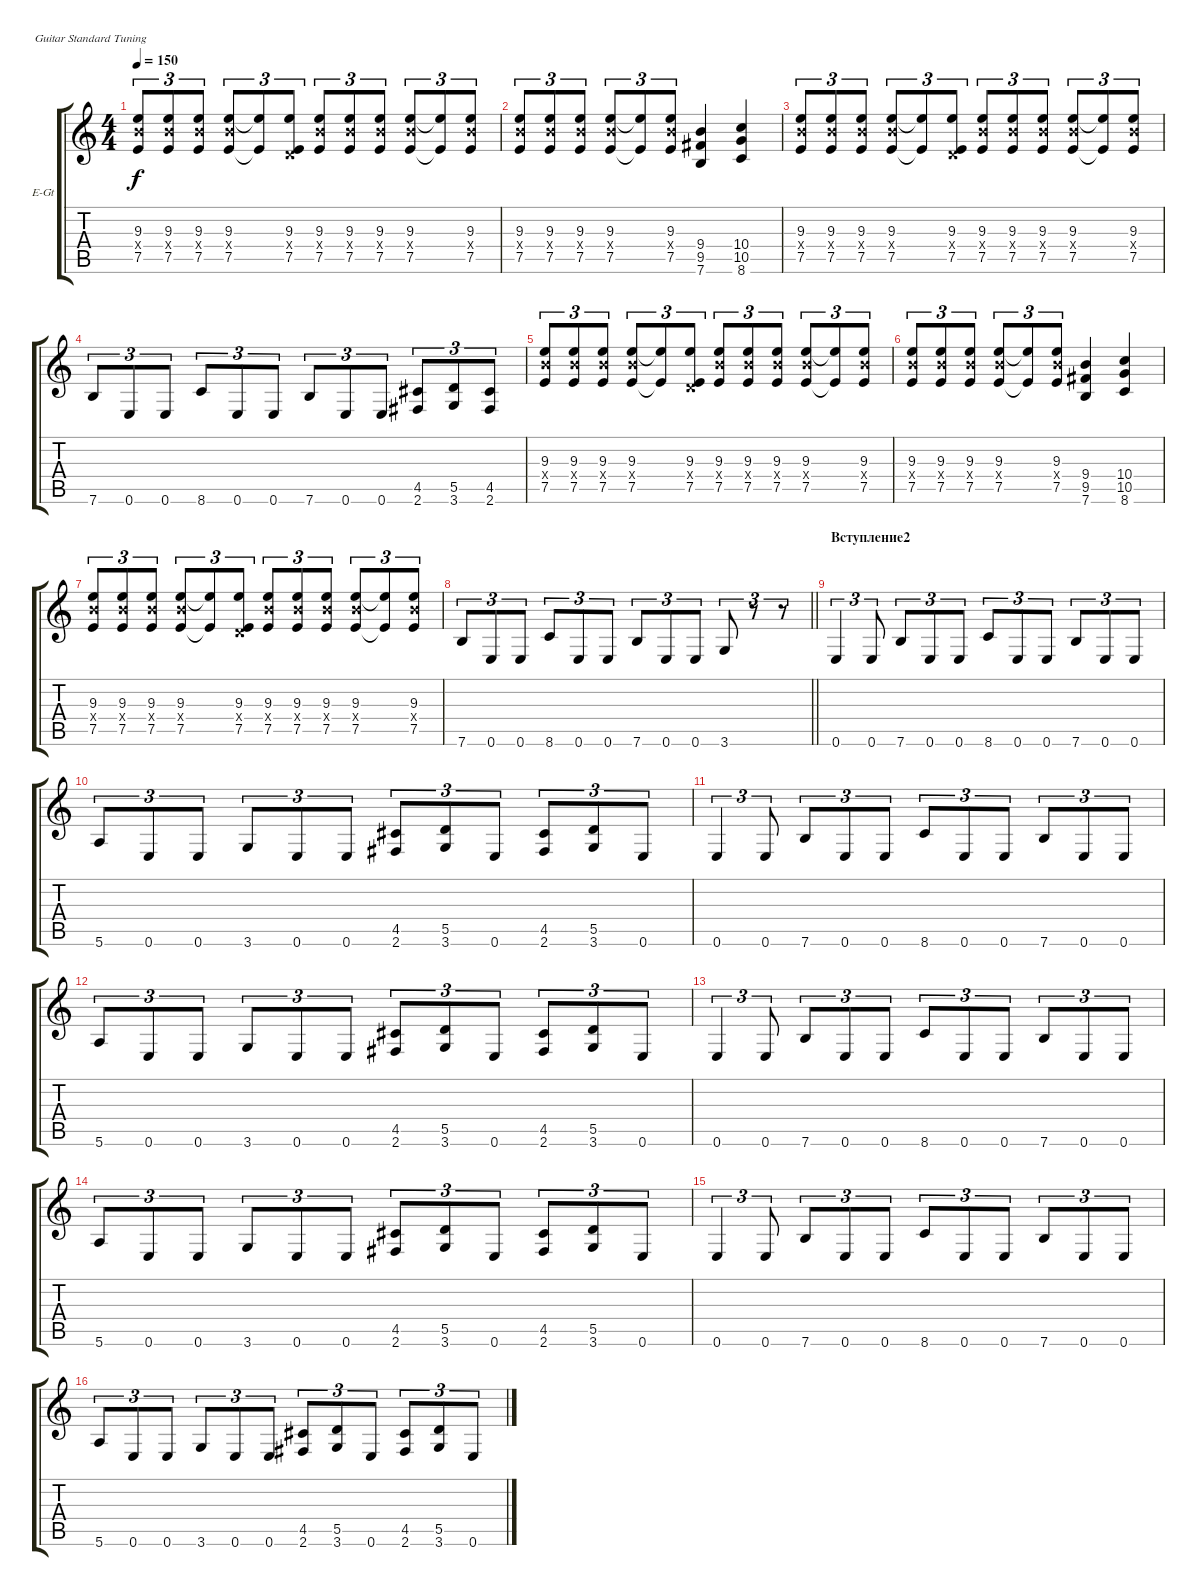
\defaultSystemsLayout 4
\bracketExtendMode groupsimilarinstruments
\firstSystemTrackNameOrientation horizontal
\otherSystemsTrackNameOrientation horizontal
\track ("Deryck Whibley " "E-Gt") {instrument distortionguitar}
\staff {score tabs}
\tuning (E4 B3 G3 D3 A2 E2)
\ts (4 4)
\tempo 150
\clef g2
\scale
0.333333
\ks c
(9.3 9.4{x} 7.5).8{tu (3 2) dy f} (9.3 9.4{x} 7.5).8{tu (3 2)} (9.3 9.4{x} 7.5).8{tu (3 2)} (9.3 9.4{x} 7.5).8{tu (3 2)} (9.3{t} 7.5{t}).8{tu (3 2)} (9.3 0.4{x} 7.5).8{tu (3 2)} (9.3 9.4{x} 7.5).8{tu (3 2)} (9.3 9.4{x} 7.5).8{tu (3 2)} (9.3 9.4{x} 7.5).8{tu (3 2)} (9.3 9.4{x} 7.5).8{tu (3 2)} (9.3{t} 7.5{t}).8{tu (3 2)} (9.3 9.4{x} 7.5).8{tu (3 2)} |
\scale
0.333333 (9.3 9.4{x} 7.5).8{tu (3 2)} (9.3 9.4{x} 7.5).8{tu (3 2)} (9.3 9.4{x} 7.5).8{tu (3 2)} (9.3 9.4{x} 7.5).8{tu (3 2)} (9.3{t} 7.5{t}).8{tu (3 2)} (9.3 9.4{x} 7.5).8{tu (3 2)} (9.4 9.5 7.6).4 (10.4 10.5 8.6).4 |
\scale
0.333333 (9.3 9.4{x} 7.5).8{tu (3 2)} (9.3 9.4{x} 7.5).8{tu (3 2)} (9.3 9.4{x} 7.5).8{tu (3 2)} (9.3 9.4{x} 7.5).8{tu (3 2)} (9.3{t} 7.5{t}).8{tu (3 2)} (9.3 0.4{x} 7.5).8{tu (3 2)} (9.3 9.4{x} 7.5).8{tu (3 2)} (9.3 9.4{x} 7.5).8{tu (3 2)} (9.3 9.4{x} 7.5).8{tu (3 2)} (9.3 9.4{x} 7.5).8{tu (3 2)} (9.3{t} 7.5{t}).8{tu (3 2)} (9.3 9.4{x} 7.5).8{tu (3 2)} |
\scale
0.333333 7.6.8{tu (3 2)} 0.6.8{tu (3 2)} 0.6.8{tu (3 2)} 8.6.8{tu (3 2)} 0.6.8{tu (3 2)} 0.6.8{tu (3 2)} 7.6.8{tu (3 2)} 0.6.8{tu (3 2)} 0.6.8{tu (3 2)} (4.5 2.6).8{tu (3 2)} (5.5 3.6).8{tu (3 2)} (4.5 2.6).8{tu (3 2)} |
\scale
0.333333 (9.3 9.4{x} 7.5).8{tu (3 2)} (9.3 9.4{x} 7.5).8{tu (3 2)} (9.3 9.4{x} 7.5).8{tu (3 2)} (9.3 9.4{x} 7.5).8{tu (3 2)} (9.3{t} 7.5{t}).8{tu (3 2)} (9.3 0.4{x} 7.5).8{tu (3 2)} (9.3 9.4{x} 7.5).8{tu (3 2)} (9.3 9.4{x} 7.5).8{tu (3 2)} (9.3 9.4{x} 7.5).8{tu (3 2)} (9.3 9.4{x} 7.5).8{tu (3 2)} (9.3{t} 7.5{t}).8{tu (3 2)} (9.3 9.4{x} 7.5).8{tu (3 2)} |
\scale
0.333333 (9.3 9.4{x} 7.5).8{tu (3 2)} (9.3 9.4{x} 7.5).8{tu (3 2)} (9.3 9.4{x} 7.5).8{tu (3 2)} (9.3 9.4{x} 7.5).8{tu (3 2)} (9.3{t} 7.5{t}).8{tu (3 2)} (9.3 9.4{x} 7.5).8{tu (3 2)} (9.4 9.5 7.6).4 (10.4 10.5 8.6).4 |
\scale
0.333333 (9.3 9.4{x} 7.5).8{tu (3 2)} (9.3 9.4{x} 7.5).8{tu (3 2)} (9.3 9.4{x} 7.5).8{tu (3 2)} (9.3 9.4{x} 7.5).8{tu (3 2)} (9.3{t} 7.5{t}).8{tu (3 2)} (9.3 0.4{x} 7.5).8{tu (3 2)} (9.3 9.4{x} 7.5).8{tu (3 2)} (9.3 9.4{x} 7.5).8{tu (3 2)} (9.3 9.4{x} 7.5).8{tu (3 2)} (9.3 9.4{x} 7.5).8{tu (3 2)} (9.3{t} 7.5{t}).8{tu (3 2)} (9.3 9.4{x} 7.5).8{tu (3 2)} |
\scale
0.333333
\barLineRight lightlight
7.6.8{tu (3 2)} 0.6.8{tu (3 2)} 0.6.8{tu (3 2)} 8.6.8{tu (3 2)} 0.6.8{tu (3 2)} 0.6.8{tu (3 2)} 7.6.8{tu (3 2)} 0.6.8{tu (3 2)} 0.6.8{tu (3 2)} 3.6.8{tu (3 2)} r.8{tu (3 2)} r.8{tu (3 2)} |
\section ("" "Вступление2")
\scale
0.333333 0.6.4{tu (3 2)} 0.6.8{tu (3 2)} 7.6.8{tu (3 2)} 0.6.8{tu (3 2)} 0.6.8{tu (3 2)} 8.6.8{tu (3 2)} 0.6.8{tu (3 2)} 0.6.8{tu (3 2)} 7.6.8{tu (3 2)} 0.6.8{tu (3 2)} 0.6.8{tu (3 2)} |
\scale
0.333333 5.6.8{tu (3 2)} 0.6.8{tu (3 2)} 0.6.8{tu (3 2)} 3.6.8{tu (3 2)} 0.6.8{tu (3 2)} 0.6.8{tu (3 2)} (4.5 2.6).8{tu (3 2)} (5.5 3.6).8{tu (3 2)} 0.6.8{tu (3 2)} (4.5 2.6).8{tu (3 2)} (5.5 3.6).8{tu (3 2)} 0.6.8{tu (3 2)} |
\scale
0.333333 0.6.4{tu (3 2)} 0.6.8{tu (3 2)} 7.6.8{tu (3 2)} 0.6.8{tu (3 2)} 0.6.8{tu (3 2)} 8.6.8{tu (3 2)} 0.6.8{tu (3 2)} 0.6.8{tu (3 2)} 7.6.8{tu (3 2)} 0.6.8{tu (3 2)} 0.6.8{tu (3 2)} |
\scale
0.333333 5.6.8{tu (3 2)} 0.6.8{tu (3 2)} 0.6.8{tu (3 2)} 3.6.8{tu (3 2)} 0.6.8{tu (3 2)} 0.6.8{tu (3 2)} (4.5 2.6).8{tu (3 2)} (5.5 3.6).8{tu (3 2)} 0.6.8{tu (3 2)} (4.5 2.6).8{tu (3 2)} (5.5 3.6).8{tu (3 2)} 0.6.8{tu (3 2)} |
\scale
0.333333 0.6.4{tu (3 2)} 0.6.8{tu (3 2)} 7.6.8{tu (3 2)} 0.6.8{tu (3 2)} 0.6.8{tu (3 2)} 8.6.8{tu (3 2)} 0.6.8{tu (3 2)} 0.6.8{tu (3 2)} 7.6.8{tu (3 2)} 0.6.8{tu (3 2)} 0.6.8{tu (3 2)} |
\scale
0.333333 5.6.8{tu (3 2)} 0.6.8{tu (3 2)} 0.6.8{tu (3 2)} 3.6.8{tu (3 2)} 0.6.8{tu (3 2)} 0.6.8{tu (3 2)} (4.5 2.6).8{tu (3 2)} (5.5 3.6).8{tu (3 2)} 0.6.8{tu (3 2)} (4.5 2.6).8{tu (3 2)} (5.5 3.6).8{tu (3 2)} 0.6.8{tu (3 2)} |
\scale
0.333333 0.6.4{tu (3 2)} 0.6.8{tu (3 2)} 7.6.8{tu (3 2)} 0.6.8{tu (3 2)} 0.6.8{tu (3 2)} 8.6.8{tu (3 2)} 0.6.8{tu (3 2)} 0.6.8{tu (3 2)} 7.6.8{tu (3 2)} 0.6.8{tu (3 2)} 0.6.8{tu (3 2)} |
\scale
0.333333 5.6.8{tu (3 2)} 0.6.8{tu (3 2)} 0.6.8{tu (3 2)} 3.6.8{tu (3 2)} 0.6.8{tu (3 2)} 0.6.8{tu (3 2)} (4.5 2.6).8{tu (3 2)} (5.5 3.6).8{tu (3 2)} 0.6.8{tu (3 2)} (4.5 2.6).8{tu (3 2)} (5.5 3.6).8{tu (3 2)} 0.6.8{tu (3 2)}
